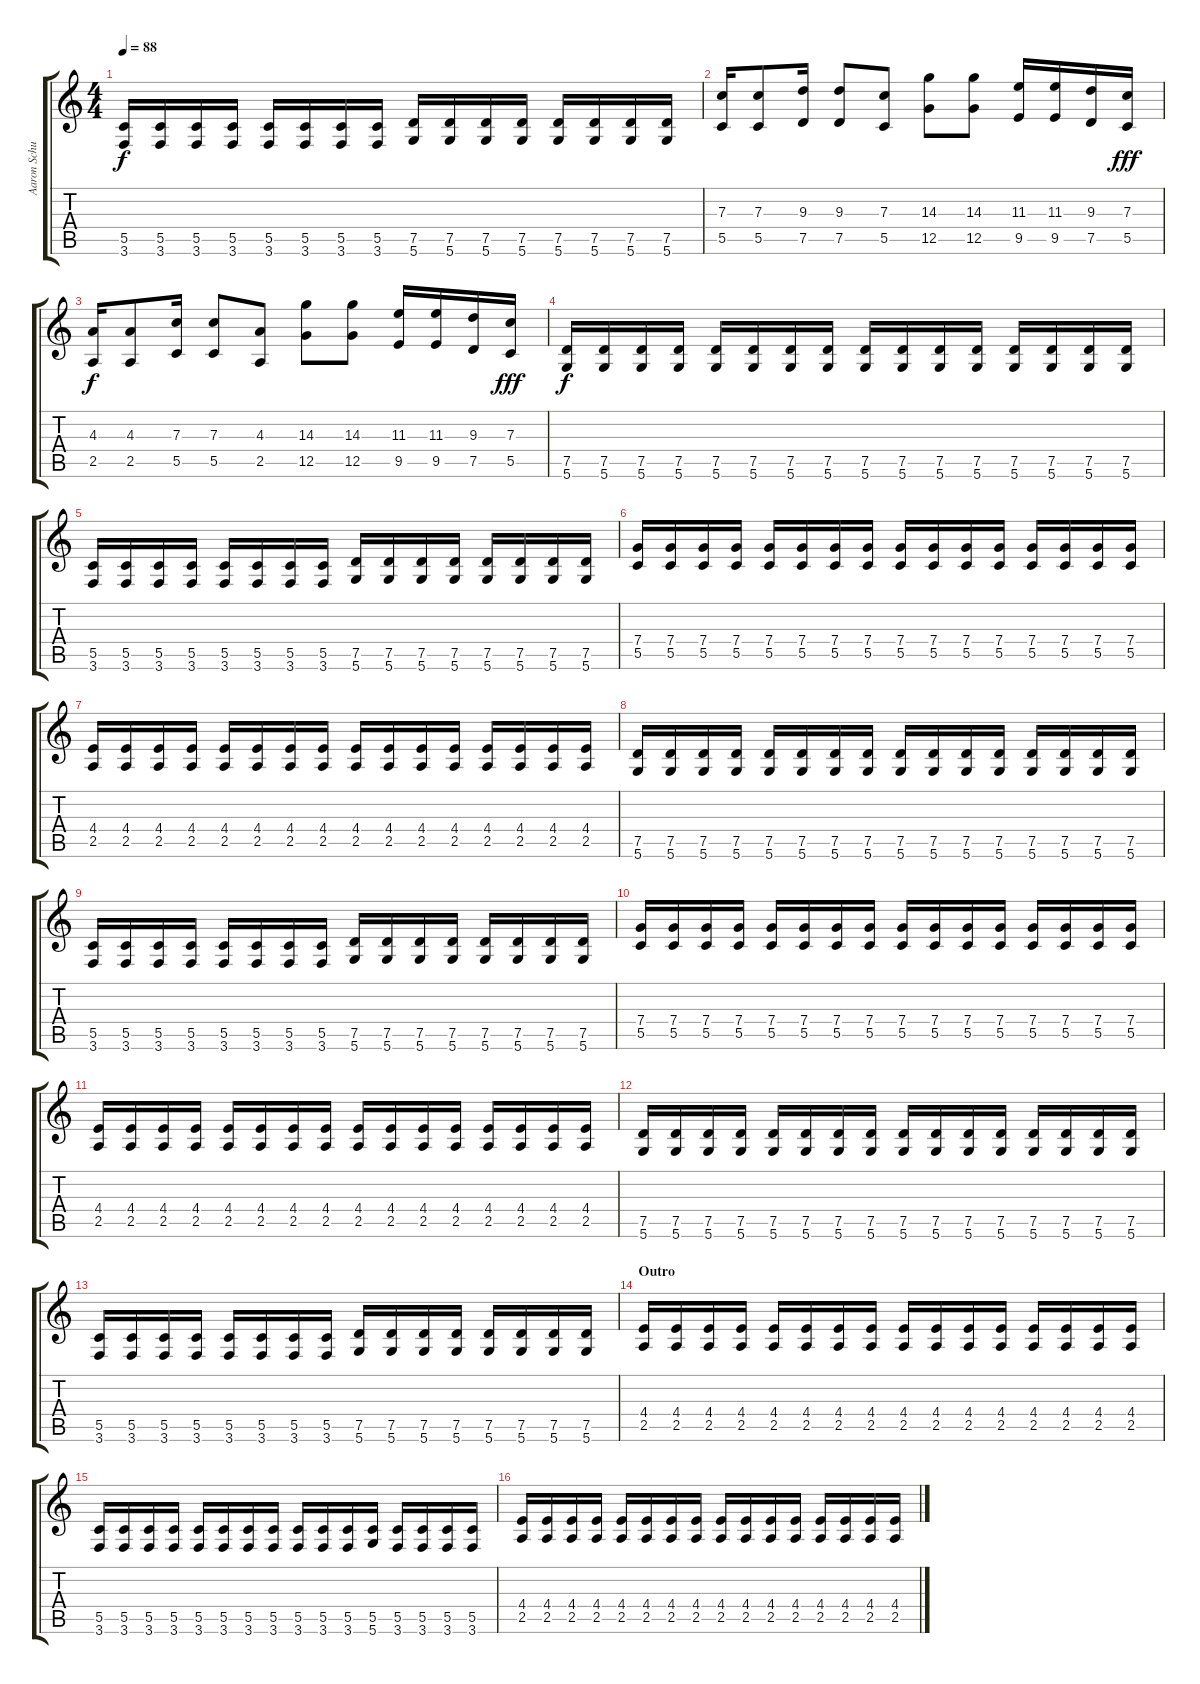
\track ("Aaron Schultz " "Aaron Schu") {instrument overdrivenguitar}
\staff {score tabs}
\tuning (D4 A3 F3 C3 G2 D2) {hide}
\ts (4 4)
\tempo 88
\clef g2
\ks c
(5.5 3.6).16{dy f} (5.5 3.6).16 (5.5 3.6).16 (5.5 3.6).16 (5.5 3.6).16 (5.5 3.6).16 (5.5 3.6).16 (5.5 3.6).16 (7.5 5.6).16 (7.5 5.6).16 (7.5 5.6).16 (7.5 5.6).16 (7.5 5.6).16 (7.5 5.6).16 (7.5 5.6).16 (7.5 5.6).16 |
(7.3 5.5).16 (7.3 5.5).8 (9.3 7.5).16 (9.3 7.5).8 (7.3 5.5).8 (14.3 12.5).8 (14.3 12.5).8 (11.3 9.5).16 (11.3 9.5).16 (9.3 7.5).16 (7.3 5.5).16{dy fff} |
(4.3 2.5).16{dy f} (4.3 2.5).8 (7.3 5.5).16 (7.3 5.5).8 (4.3 2.5).8 (14.3 12.5).8 (14.3 12.5).8 (11.3 9.5).16 (11.3 9.5).16 (9.3 7.5).16 (7.3 5.5).16{dy fff} |
(7.5 5.6).16{dy f} (7.5 5.6).16 (7.5 5.6).16 (7.5 5.6).16 (7.5 5.6).16 (7.5 5.6).16 (7.5 5.6).16 (7.5 5.6).16 (7.5 5.6).16 (7.5 5.6).16 (7.5 5.6).16 (7.5 5.6).16 (7.5 5.6).16 (7.5 5.6).16 (7.5 5.6).16 (7.5 5.6).16 |
(5.5 3.6).16 (5.5 3.6).16 (5.5 3.6).16 (5.5 3.6).16 (5.5 3.6).16 (5.5 3.6).16 (5.5 3.6).16 (5.5 3.6).16 (7.5 5.6).16 (7.5 5.6).16 (7.5 5.6).16 (7.5 5.6).16 (7.5 5.6).16 (7.5 5.6).16 (7.5 5.6).16 (7.5 5.6).16 |
(7.4 5.5).16 (7.4 5.5).16 (7.4 5.5).16 (7.4 5.5).16 (7.4 5.5).16 (7.4 5.5).16 (7.4 5.5).16 (7.4 5.5).16 (7.4 5.5).16 (7.4 5.5).16 (7.4 5.5).16 (7.4 5.5).16 (7.4 5.5).16 (7.4 5.5).16 (7.4 5.5).16 (7.4 5.5).16 |
(4.4 2.5).16 (4.4 2.5).16 (4.4 2.5).16 (4.4 2.5).16 (4.4 2.5).16 (4.4 2.5).16 (4.4 2.5).16 (4.4 2.5).16 (4.4 2.5).16 (4.4 2.5).16 (4.4 2.5).16 (4.4 2.5).16 (4.4 2.5).16 (4.4 2.5).16 (4.4 2.5).16 (4.4 2.5).16 |
(7.5 5.6).16 (7.5 5.6).16 (7.5 5.6).16 (7.5 5.6).16 (7.5 5.6).16 (7.5 5.6).16 (7.5 5.6).16 (7.5 5.6).16 (7.5 5.6).16 (7.5 5.6).16 (7.5 5.6).16 (7.5 5.6).16 (7.5 5.6).16 (7.5 5.6).16 (7.5 5.6).16 (7.5 5.6).16 |
(5.5 3.6).16 (5.5 3.6).16 (5.5 3.6).16 (5.5 3.6).16 (5.5 3.6).16 (5.5 3.6).16 (5.5 3.6).16 (5.5 3.6).16 (7.5 5.6).16 (7.5 5.6).16 (7.5 5.6).16 (7.5 5.6).16 (7.5 5.6).16 (7.5 5.6).16 (7.5 5.6).16 (7.5 5.6).16 |
(7.4 5.5).16 (7.4 5.5).16 (7.4 5.5).16 (7.4 5.5).16 (7.4 5.5).16 (7.4 5.5).16 (7.4 5.5).16 (7.4 5.5).16 (7.4 5.5).16 (7.4 5.5).16 (7.4 5.5).16 (7.4 5.5).16 (7.4 5.5).16 (7.4 5.5).16 (7.4 5.5).16 (7.4 5.5).16 |
(4.4 2.5).16 (4.4 2.5).16 (4.4 2.5).16 (4.4 2.5).16 (4.4 2.5).16 (4.4 2.5).16 (4.4 2.5).16 (4.4 2.5).16 (4.4 2.5).16 (4.4 2.5).16 (4.4 2.5).16 (4.4 2.5).16 (4.4 2.5).16 (4.4 2.5).16 (4.4 2.5).16 (4.4 2.5).16 |
(7.5 5.6).16 (7.5 5.6).16 (7.5 5.6).16 (7.5 5.6).16 (7.5 5.6).16 (7.5 5.6).16 (7.5 5.6).16 (7.5 5.6).16 (7.5 5.6).16 (7.5 5.6).16 (7.5 5.6).16 (7.5 5.6).16 (7.5 5.6).16 (7.5 5.6).16 (7.5 5.6).16 (7.5 5.6).16 |
(5.5 3.6).16 (5.5 3.6).16 (5.5 3.6).16 (5.5 3.6).16 (5.5 3.6).16 (5.5 3.6).16 (5.5 3.6).16 (5.5 3.6).16 (7.5 5.6).16 (7.5 5.6).16 (7.5 5.6).16 (7.5 5.6).16 (7.5 5.6).16 (7.5 5.6).16 (7.5 5.6).16 (7.5 5.6).16 |
\section ("" "Outro")
(4.4 2.5).16 (4.4 2.5).16 (4.4 2.5).16 (4.4 2.5).16 (4.4 2.5).16 (4.4 2.5).16 (4.4 2.5).16 (4.4 2.5).16 (4.4 2.5).16 (4.4 2.5).16 (4.4 2.5).16 (4.4 2.5).16 (4.4 2.5).16 (4.4 2.5).16 (4.4 2.5).16 (4.4 2.5).16 |
(5.5 3.6).16 (5.5 3.6).16 (5.5 3.6).16 (5.5 3.6).16 (5.5 3.6).16 (5.5 3.6).16 (5.5 3.6).16 (5.5 3.6).16 (5.5 3.6).16 (5.5 3.6).16 (5.5 3.6).16 (5.5 5.6).16 (5.5 3.6).16 (5.5 3.6).16 (5.5 3.6).16 (5.5 3.6).16 |
(4.4 2.5).16 (4.4 2.5).16 (4.4 2.5).16 (4.4 2.5).16 (4.4 2.5).16 (4.4 2.5).16 (4.4 2.5).16 (4.4 2.5).16 (4.4 2.5).16 (4.4 2.5).16 (4.4 2.5).16 (4.4 2.5).16 (4.4 2.5).16 (4.4 2.5).16 (4.4 2.5).16 (4.4 2.5).16
